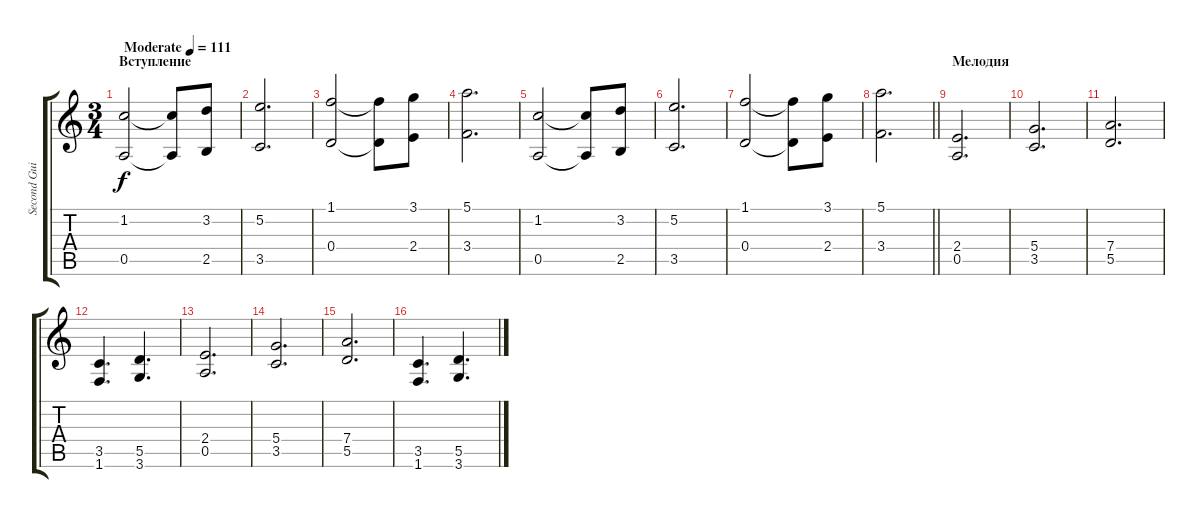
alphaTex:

\track ("Second Guitar" "Second Gui") {instrument overdrivenguitar}
\staff {score tabs}
\tuning (E4 B3 G3 D3 A2 E2) {hide}
\ts (3 4)
\section ("" "Вступление")
\tempo (111 "Moderate")
\clef g2
\ks c
(1.2 0.5).2{dy f instrument acousticguitarnylon} (1.2{t} 0.5{t}).8 (3.2 2.5).8 |
(5.2 3.5).2{d} |
(1.1 0.4).2 (1.1{t} 0.4{t}).8 (3.1 2.4).8 |
(5.1 3.4).2{d} |
(1.2 0.5).2 (1.2{t} 0.5{t}).8 (3.2 2.5).8 |
(5.2 3.5).2{d} |
(1.1 0.4).2 (1.1{t} 0.4{t}).8 (3.1 2.4).8 |
\barLineRight lightlight
(5.1 3.4).2{d} |
\section ("" "Мелодия")
(2.4 0.5).2{d instrument overdrivenguitar} |
(5.4 3.5).2{d} |
(7.4 5.5).2{d} |
(3.5 1.6).4{d} (5.5 3.6).4{d} |
(2.4 0.5).2{d} |
(5.4 3.5).2{d} |
(7.4 5.5).2{d} |
(3.5 1.6).4{d} (5.5 3.6).4{d}
